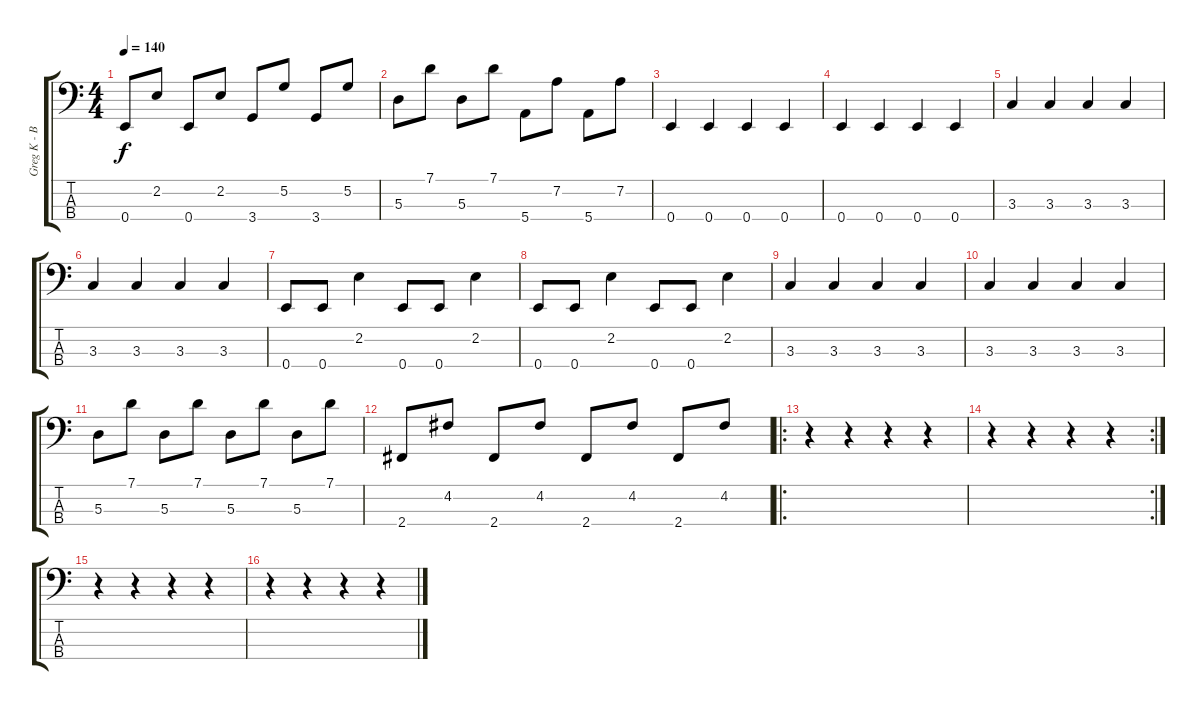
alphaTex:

\track ("Greg K - Baixo" "Greg K - B") {instrument electricbassfinger}
\staff {score tabs}
\tuning (G2 D2 A1 E1) {hide}
\ts (4 4)
\tempo 140
\clef f4
\ks c
0.4.8{dy f} 2.2.8 0.4.8 2.2.8 3.4.8 5.2.8 3.4.8 5.2.8 |
5.3.8 7.1.8 5.3.8 7.1.8 5.4.8 7.2.8 5.4.8 7.2.8 |
0.4.4 0.4.4 0.4.4 0.4.4 |
0.4.4 0.4.4 0.4.4 0.4.4 |
3.3.4{volume 16} 3.3.4 3.3.4 3.3.4 |
3.3.4 3.3.4 3.3.4 3.3.4 |
0.4.8 0.4.8 2.2.4 0.4.8 0.4.8 2.2.4 |
0.4.8 0.4.8 2.2.4 0.4.8 0.4.8 2.2.4 |
3.3.4 3.3.4 3.3.4 3.3.4 |
3.3.4 3.3.4 3.3.4 3.3.4 |
5.3.8 7.1.8 5.3.8 7.1.8 5.3.8 7.1.8 5.3.8 7.1.8 |
2.4.8 4.2.8 2.4.8 4.2.8 2.4.8 4.2.8 2.4.8 4.2.8 |
\ro
r.4 r.4 r.4 r.4 |
\rc 2
r.4 r.4 r.4 r.4 |
r.4 r.4 r.4 r.4 |
r.4 r.4 r.4 r.4
